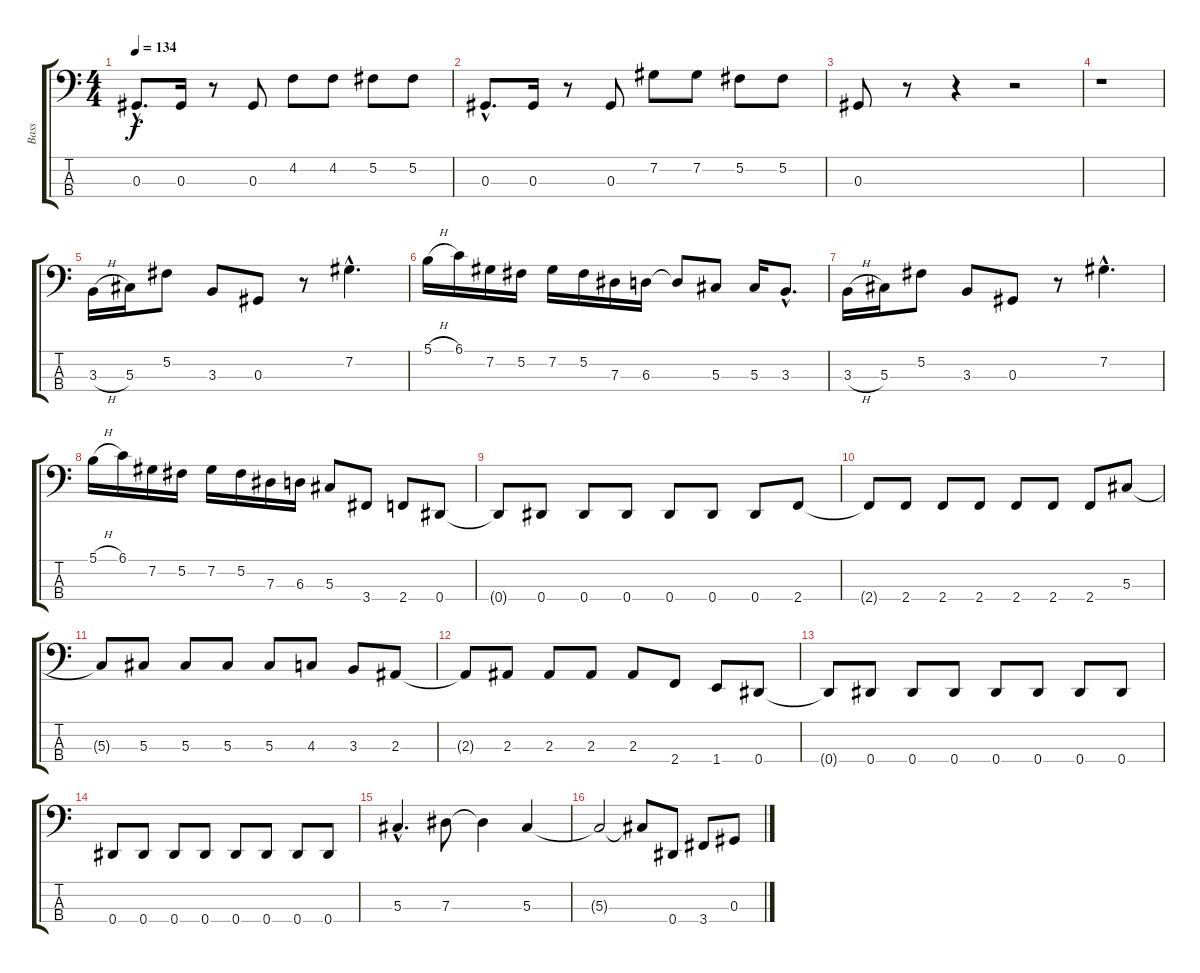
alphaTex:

\track ("Bass" "Bass") {instrument electricbasspick}
\staff {score tabs}
\tuning (Gb2 Db2 Ab1 Eb1) {hide}
\ts (4 4)
\tempo 134
\clef f4
\ks c
0.3{hac}.8{d dy f} 0.3.16 r.8 0.3.8 4.2.8 4.2.8 5.2.8 5.2.8 |
0.3{hac}.8{d} 0.3.16 r.8 0.3.8 7.2.8 7.2.8 5.2.8 5.2.8 |
0.3.8 r.8 r.4 r.2 |
r.1 |
3.3{h}.16 5.3.16 5.2.8 3.3.8 0.3.8 r.8 7.2{hac}.4{d} |
5.1{h}.16 6.1.16 7.2.16 5.2.16 7.2.16 5.2.16 7.3.16 6.3.16 6.3{t}.8 5.3.8 5.3.16 3.3{hac}.8{d} |
3.3{h}.16 5.3.16 5.2.8 3.3.8 0.3.8 r.8 7.2{hac}.4{d} |
5.1{h}.16 6.1.16 7.2.16 5.2.16 7.2.16 5.2.16 7.3.16 6.3.16 5.3.8 3.4.8 2.4.8 0.4.8 |
0.4{t}.8 0.4.8 0.4.8 0.4.8 0.4.8 0.4.8 0.4.8 2.4.8 |
2.4{t}.8 2.4.8 2.4.8 2.4.8 2.4.8 2.4.8 2.4.8 5.3.8 |
5.3{t}.8 5.3.8 5.3.8 5.3.8 5.3.8 4.3.8 3.3.8 2.3.8 |
2.3{t}.8 2.3.8 2.3.8 2.3.8 2.3.8 2.4.8 1.4.8 0.4.8 |
0.4{t}.8 0.4.8 0.4.8 0.4.8 0.4.8 0.4.8 0.4.8 0.4.8 |
0.4.8 0.4.8 0.4.8 0.4.8 0.4.8 0.4.8 0.4.8 0.4.8 |
5.3{hac}.4{d} 7.3.8 7.3{t}.4 5.3.4 |
5.3{t}.2 5.3{t}.8 0.4.8 3.4.8 0.3.8
